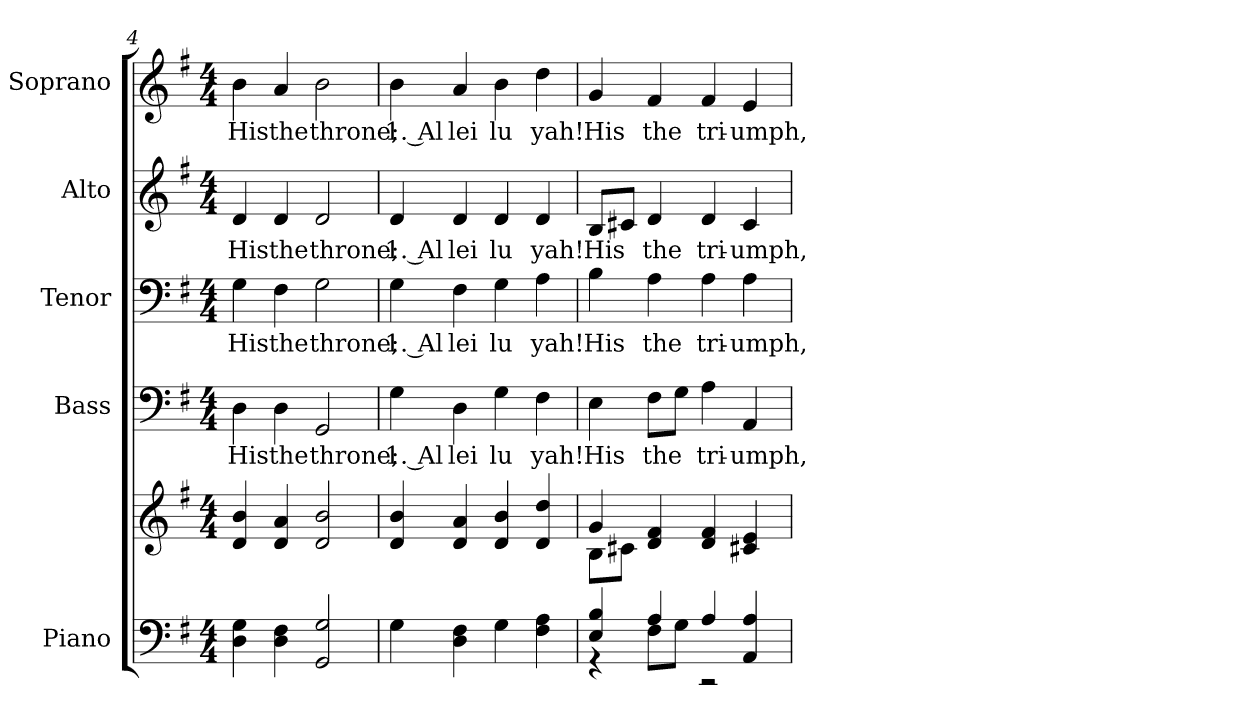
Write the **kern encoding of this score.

**kern	**kern	**kern	**text	**kern	**text	**kern	**text	**kern	**text
*part5	*part5	*part4	*part4	*part3	*part3	*part2	*part2	*part1	*part1
*staff6	*staff5	*staff4	*staff4	*staff3	*staff3	*staff2	*staff2	*staff1	*staff1
*I"Piano	*	*I"Bass	*	*I"Tenor	*	*I"Alto	*	*I"Soprano	*
*I'Pno.	*	*I'B.	*	*I'T.	*	*I'A.	*	*I'S.	*
*clefF4	*clefG2	*clefF4	*	*clefF4	*	*clefG2	*	*clefG2	*
*k[f#]	*k[f#]	*k[f#]	*	*k[f#]	*	*k[f#]	*	*k[f#]	*
*G:	*G:	*G:	*	*G:	*	*G:	*	*G:	*
*M4/4	*M4/4	*M4/4	*	*M4/4	*	*M4/4	*	*M4/4	*
=4	=4	=4	=4	=4	=4	=4	=4	=4	=4
!	!	!	!LO:LY:b:color=#000000	!	!	!	!	!	!
!	!	!	!	!	!LO:LY:b:color=#000000	!	!	!	!
!	!	!	!	!	!	!	!LO:LY:b:color=#000000	!	!
!	!	!	!	!	!	!	!	!	!LO:LY:b:color=#000000
4Di\ 4Gi	4di/ 4bi	4Di\	His	4Gi\	His	4di/	His	4bi\	His
!	!	!	!LO:LY:b:color=#000000	!	!	!	!	!	!
!	!	!	!	!	!LO:LY:b:color=#000000	!	!	!	!
!	!	!	!	!	!	!	!LO:LY:b:color=#000000	!	!
!	!	!	!	!	!	!	!	!	!LO:LY:b:color=#000000
4Di\ 4F#i	4di/ 4ai	4Di\	the	4F#i\	the	4di/	the	4ai/	the
!	!	!	!LO:LY:b:color=#000000	!	!	!	!	!	!
!	!	!	!	!	!LO:LY:b:color=#000000	!	!	!	!
!	!	!	!	!	!	!	!LO:LY:b:color=#000000	!	!
!	!	!	!	!	!	!	!	!	!LO:LY:b:color=#000000
2GGi/ 2Gi	2di/ 2bi	2GGi/	throne;	2Gi\	throne;	2di/	throne;	2bi\	throne;
!!LO:PB:g=z
=5	=5	=5	=5	=5	=5	=5	=5	=5	=5
!	!	!	!LO:LY:b:color=#000000	!	!	!	!	!	!
!	!	!	!	!	!LO:LY:b:color=#000000	!	!	!	!
!	!	!	!	!	!	!	!LO:LY:b:color=#000000	!	!
!	!	!	!	!	!	!	!	!	!LO:LY:b:color=#000000
4Gi\	4di/ 4bi	4Gi\	1. Al	4Gi\	1. Al	4di/	1. Al	4bi\	1. Al
!	!	!	!LO:LY:b:color=#000000	!	!	!	!	!	!
!	!	!	!	!	!LO:LY:b:color=#000000	!	!	!	!
!	!	!	!	!	!	!	!LO:LY:b:color=#000000	!	!
!	!	!	!	!	!	!	!	!	!LO:LY:b:color=#000000
4Di\ 4F#i	4di/ 4ai	4Di\	lei	4F#i\	lei	4di/	lei	4ai/	lei
!	!	!	!LO:LY:b:color=#000000	!	!	!	!	!	!
!	!	!	!	!	!LO:LY:b:color=#000000	!	!	!	!
!	!	!	!	!	!	!	!LO:LY:b:color=#000000	!	!
!	!	!	!	!	!	!	!	!	!LO:LY:b:color=#000000
4Gi\	4di/ 4bi	4Gi\	lu	4Gi\	lu	4di/	lu	4bi\	lu
!	!	!	!LO:LY:b:color=#000000	!	!	!	!	!	!
!	!	!	!	!	!LO:LY:b:color=#000000	!	!	!	!
!	!	!	!	!	!	!	!LO:LY:b:color=#000000	!	!
!	!	!	!	!	!	!	!	!	!LO:LY:b:color=#000000
4F#i\ 4Ai	4di/ 4ddi	4F#i\	yah!	4Ai\	yah!	4di/	yah!	4ddi\	yah!
=6	=6	=6	=6	=6	=6	=6	=6	=6	=6
*^	*^	*	*	*	*	*	*	*	*
!	!	!	!	!	!LO:LY:b:color=#000000	!	!	!	!	!	!
!	!	!	!	!	!	!	!LO:LY:b:color=#000000	!	!	!	!
!	!	!	!	!	!	!	!	!	!LO:LY:b:color=#000000	!	!
!	!	!	!	!	!	!	!	!	!	!	!LO:LY:b:color=#000000
4Ei/ 4Bi	4r	4gi/	8Bi\L	4Ei\	His	4Bi\	His	8Bi/L	His	4gi/	His
.	.	.	8c#Xi\J	.	.	.	.	8c#Xi/J	.	.	.
!	!	!	!	!	!LO:LY:b:color=#000000	!	!	!	!	!	!
!	!	!	!	!	!	!	!LO:LY:b:color=#000000	!	!	!	!
!	!	!	!	!	!	!	!	!	!LO:LY:b:color=#000000	!	!
!	!	!	!	!	!	!	!	!	!	!	!LO:LY:b:color=#000000
4Ai/	8F#i\L	4di/ 4f#i	4ryy	8F#i\L	the	4Ai\	the	4di/	the	4f#i/	the
.	8Gi\J	.	.	8Gi\J	.	.	.	.	.	.	.
!	!	!	!	!	!LO:LY:b:color=#000000	!	!	!	!	!	!
!	!	!	!	!	!	!	!LO:LY:b:color=#000000	!	!	!	!
!	!	!	!	!	!	!	!	!	!LO:LY:b:color=#000000	!	!
!	!	!	!	!	!	!	!	!	!	!	!LO:LY:b:color=#000000
4Ai/	2r	4di/ 4f#i	2ryy	4Ai\	tri-	4Ai\	tri-	4di/	tri-	4f#i/	tri-
!	!	!	!	!	!LO:LY:b:color=#000000	!	!	!	!	!	!
!	!	!	!	!	!	!	!LO:LY:b:color=#000000	!	!	!	!
!	!	!	!	!	!	!	!	!	!LO:LY:b:color=#000000	!	!
!	!	!	!	!	!	!	!	!	!	!	!LO:LY:b:color=#000000
4AAi/ 4Ai	.	4c#Xi/ 4ei	.	4AAi/	-umph,	4Ai\	-umph,	4c#i/	-umph,	4ei/	-umph,
*v	*v	*	*	*	*	*	*	*	*	*	*
*	*v	*v	*	*	*	*	*	*	*	*
=	=	=	=	=	=	=	=	=	=
*-	*-	*-	*-	*-	*-	*-	*-	*-	*-
